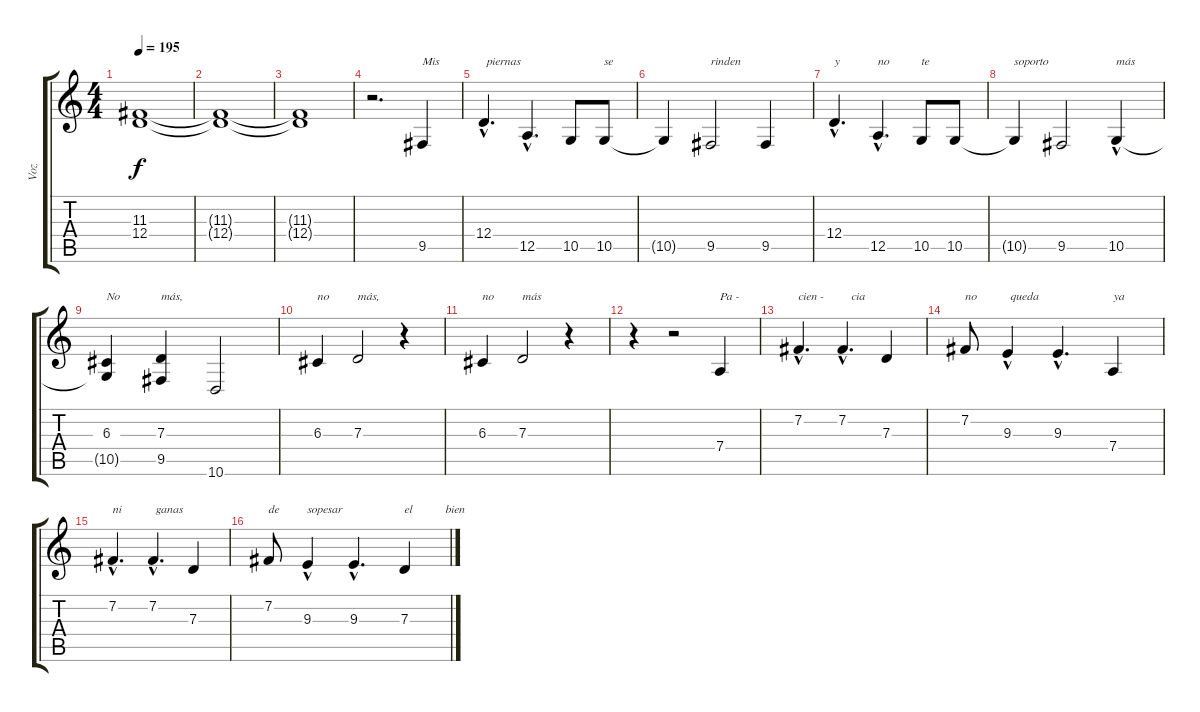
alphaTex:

\track ("Voz" "Voz") {instrument synthbrass2}
\staff {score tabs}
\tuning (E4 B3 G3 D3 A2 E2) {hide}
\ts (4 4)
\tempo 195
\clef g2
\ks c
(11.3{t} 12.4{t}).1{dy f} |
(11.3{t} 12.4{t}).1 |
(11.3{t} 12.4{t}).1 |
r.2{d} 9.5.4{txt "Mis"} |
12.4{hac}.4{d txt " piernas"} 12.5{hac}.4{d} 10.5.8 10.5.8{txt "se"} |
10.5{t}.4 9.5.2{txt "rinden"} 9.5.4 |
12.4{hac}.4{d txt "y"} 12.5{hac}.4{d txt "no"} 10.5.8{txt "te"} 10.5.8 |
10.5{t}.4{txt "soporto"} 9.5.2 10.5{hac}.4{txt "más"} |
(6.3 10.5{t}).4{txt "No"} (7.3 9.5).4{txt "más,"} 10.6.2 |
6.3.4{txt "no "} 7.3.2{txt "más,"} r.4 |
6.3.4{txt "no"} 7.3.2{txt "más"} r.4 |
r.4 r.2 7.4.4{txt "Pa -"} |
7.2{hac}.4{d txt "cien -"} 7.2{hac}.4{d txt "   cia"} 7.3.4 |
7.2.8{txt "no"} 9.3{hac}.4{txt " queda"} 9.3{hac}.4{d} 7.4.4{txt "ya"} |
7.2{hac}.4{d txt "ni "} 7.2{hac}.4{d txt " ganas"} 7.3.4 |
7.2.8{txt "de"} 9.3{hac}.4{txt "sopesar"} 9.3{hac}.4{d} 7.3.4{txt "el           bien"}
